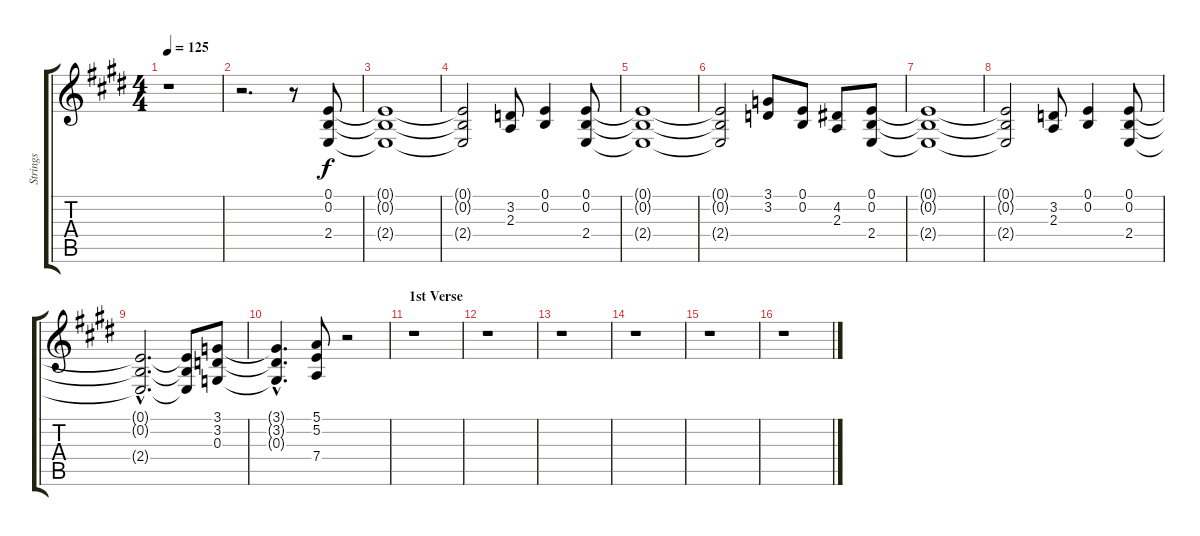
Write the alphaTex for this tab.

\track ("Strings" "Strings") {instrument stringensemble1}
\staff {score tabs}
\tuning (E4 B3 G3 D3 A2 E2) {hide}
\ts (4 4)
\tempo 125
\clef g2
\ks e
r.1{dy f instrument stringensemble1} |
r.2{d} r.8 (0.1 0.2 2.4).8 |
(0.1{t} 0.2{t} 2.4{t}).1 |
(0.1{t} 0.2{t} 2.4{t}).2 (3.2 2.3).8 (0.1 0.2).4 (0.1 0.2 2.4).8 |
(0.1{t} 0.2{t} 2.4{t}).1 |
(0.1{t} 0.2{t} 2.4{t}).2 (3.1 3.2).8 (0.1 0.2).8 (4.2 2.3).8 (0.1 0.2 2.4).8 |
(0.1{t} 0.2{t} 2.4{t}).1 |
(0.1{t} 0.2{t} 2.4{t}).2 (3.2 2.3).8 (0.1 0.2).4 (0.1 0.2 2.4).8 |
(0.1{hac t} 0.2{hac t} 2.4{hac t}).2{d} (0.1{t} 0.2{t} 2.4{t}).8 (3.1 3.2 0.3).8 |
(3.1{hac t} 3.2{hac t} 0.3{hac t}).4{d} (5.1 5.2 7.4).8 r.2 |
\section ("" "1st Verse")
r.1 |
r.1 |
r.1 |
r.1 |
r.1 |
r.1
